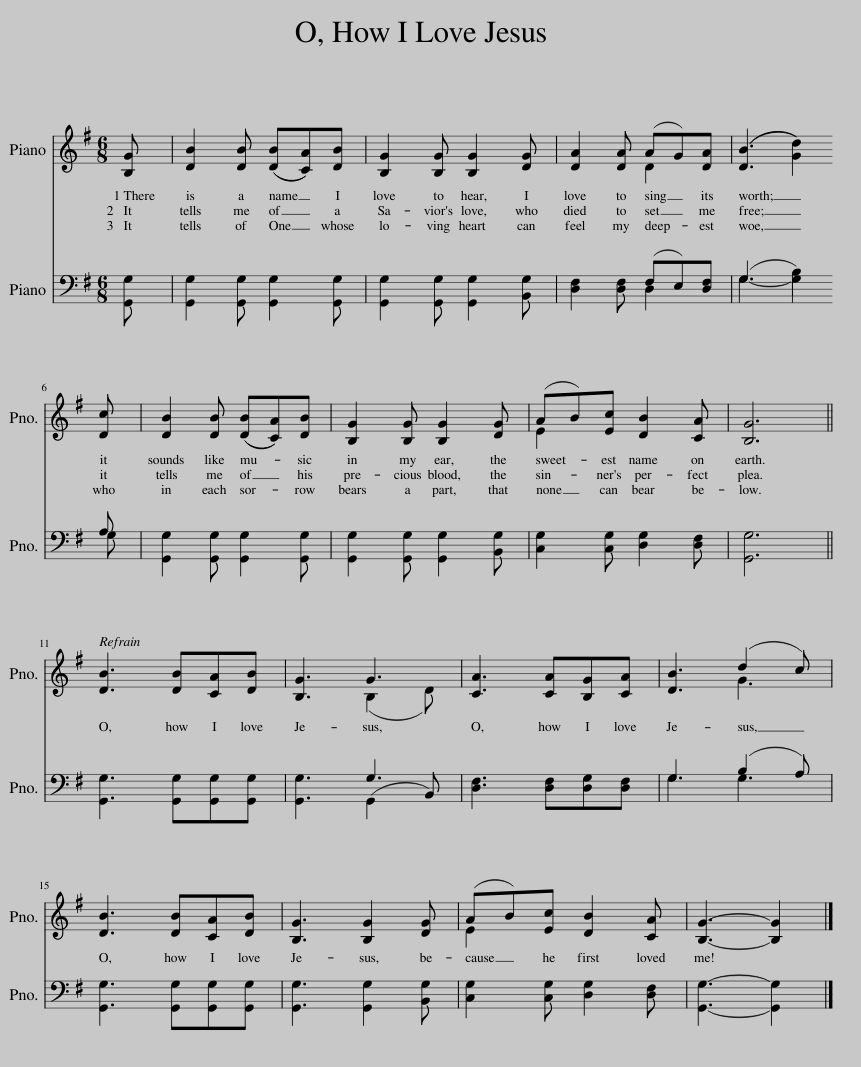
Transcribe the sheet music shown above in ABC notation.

X:1
%%score ( 1 2 ) ( 3 4 )
L:1/8
M:6/8
I:linebreak $
K:G
V:1 treble
V:2 treble
V:3 bass
V:4 bass
V:1
 [B,G] | [DB]2 [DB] (([DB][CA]))[DB] | [B,G]2 [B,G] [B,G]2 [DG] | [DA]2 [DA] (AG)[DA] | (([DB]3 [Gd]2)) |$ %5
 [Dc] | [DB]2 [DB] (([DB][CA]))[DB] | [B,G]2 [B,G] [B,G]2 [DG] | (AB)[Ec] [DB]2 [CA] | [B,G]6 ||$ %10
 [DB]3 [DB][CA][DB] | [B,G]3 G3 | [CA]3 [CA][B,G][CA] | [DB]3 (d2 c) |$ [DB]3 [DB][CA][DB] | %15
 [B,G]3 [B,G]2 [DG] | (AB)[Ec] [DB]2 [CA] | [B,G]3- [B,G]2 |] %18
V:2
 x | x6 | x6 | x3 D2 x | x5 |$ %5
 x | x6 | x6 | E2 x4 | x6 ||$ %10
 x6 | x3 (B,2 D) | x6 | x3 G3 |$ x6 | %15
 x6 | E2 x4 | x5 |] %18
V:3
 [G,,G,] | [G,,G,]2 [G,,G,] [G,,G,]2 [G,,G,] | [G,,G,]2 [G,,G,] [G,,G,]2 [B,,G,] | [D,F,]2 [D,F,] (F,E,)[D,F,] | (G,3 B,2) |$ %5
 A, | [G,,G,]2 [G,,G,] [G,,G,]2 [G,,G,] | [G,,G,]2 [G,,G,] [G,,G,]2 [B,,G,] | [C,G,]2 [C,G,] [D,G,]2 [D,F,] | [G,,G,]6 ||$ %10
 [G,,G,]3 [G,,G,][G,,G,][G,,G,] | [G,,G,]3 G,3 | [D,F,]3 [D,F,][D,G,][D,F,] | G,3 (B,2 A,) |$ [G,,G,]3 [G,,G,][G,,G,][G,,G,] | %15
 [G,,G,]3 [G,,G,]2 [B,,G,] | [C,G,]2 [C,G,] [D,G,]2 [D,F,] | [G,,G,]3- [G,,G,]2 |] %18
V:4
 x | x6 | x6 | x3 D,2 x | G,3- G,2 |$ %5
 G, | x6 | x6 | x6 | x6 ||$ %10
 x6 | x3 (G,,2 B,,) | x6 | G,3 G,3 |$ x6 | %15
 x6 | x6 | x5 |] %18
